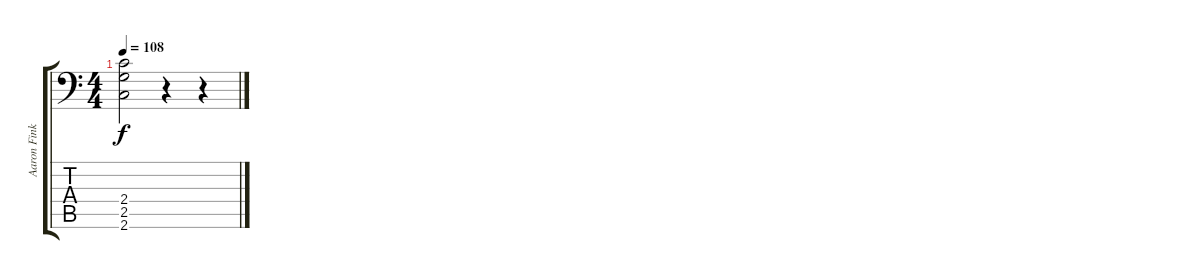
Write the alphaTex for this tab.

\track ("Aaron Fink" "Aaron Fink") {instrument distortionguitar}
\staff {score tabs}
\tuning (C4 G3 Eb3 Bb2 F2 Bb1) {hide}
\ts (4 4)
\tempo 108
\clef f4
\ks c
(2.4 2.5 2.6).2{dy f} r.4 r.4
